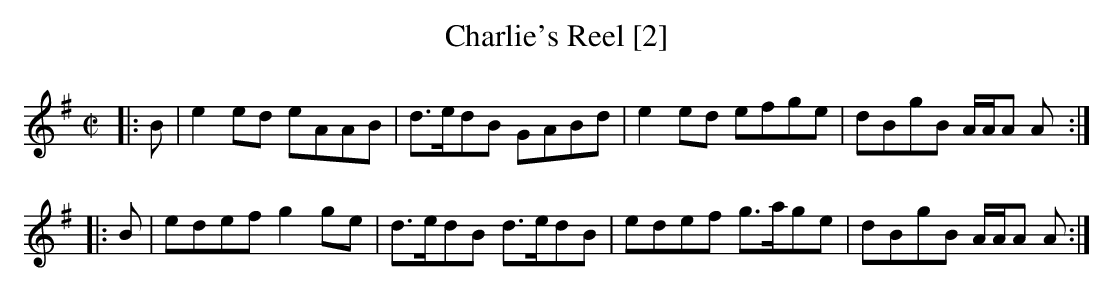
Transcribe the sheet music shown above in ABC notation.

X:1
T:Charlie's Reel [2]
M:C|
L:1/8
K:Ador
|:B|e2 ed eAAB|d>edB GABd|e2 ed efge|dBgB A/A/A A:|
|:B|edef g2 ge|d>edB d>edB|edef g>age|dBgB A/A/A A:|
